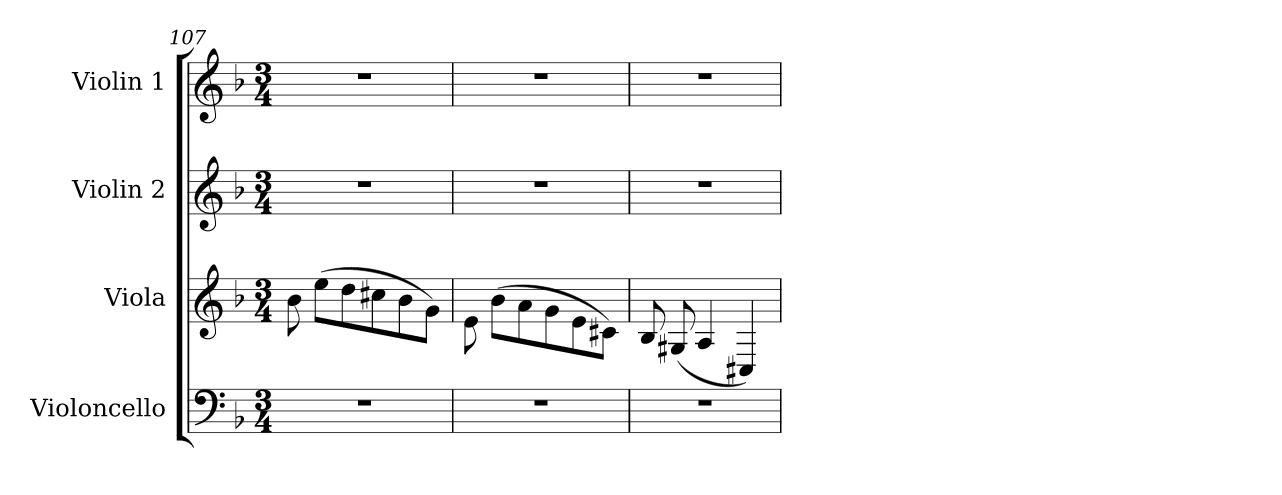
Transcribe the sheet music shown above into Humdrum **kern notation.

**kern	**kern	**kern	**kern
*part4	*part3	*part2	*part1
*staff4	*staff3	*staff2	*staff1
*I"Violoncello	*I"Viola	*I"Violin 2	*I"Violin 1
*I'Vc	*I'Vla	*I'Vln	*I'Vln
*clefF4	*clefG2	*clefG2	*clefG2
*k[b-]	*k[b-]	*k[b-]	*k[b-]
*M3/4	*M3/4	*M3/4	*M3/4
=107	=107	=107	=107
2.r	8b-\	2.r	2.r
.	(8ee\L	.	.
.	8dd\	.	.
.	8cc#X\	.	.
.	8b-\	.	.
.	8g\J)	.	.
!!LO:LB:g=z
=108	=108	=108	=108
2.r	8e\	2.r	2.r
.	(8b-\L	.	.
.	8a\	.	.
.	8g\	.	.
.	8e\	.	.
.	8c#X\J)	.	.
=109	=109	=109	=109
2.r	8B-/	2.r	2.r
.	(8G#X/	.	.
.	4A/	.	.
.	4C#X/)	.	.
=	=	=	=
*-	*-	*-	*-
